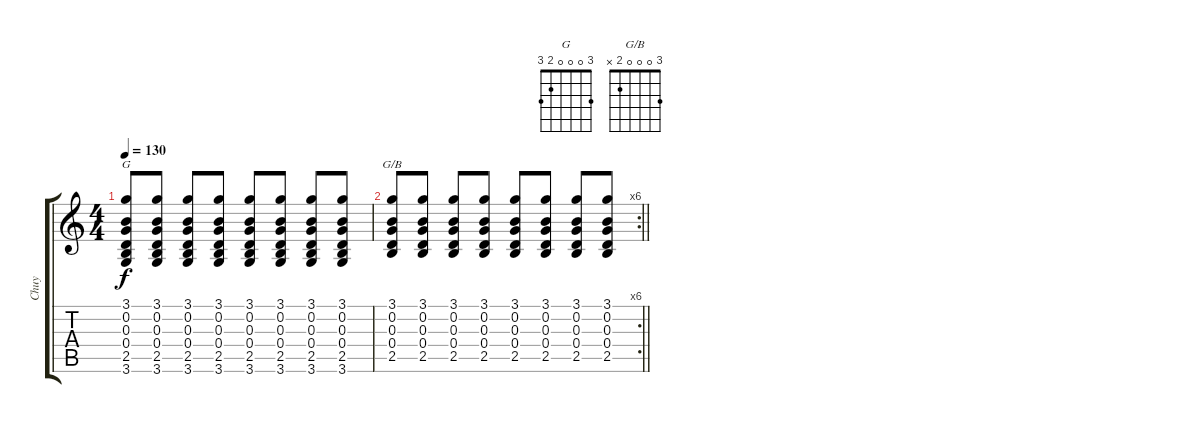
\track ("Chuy" "Chuy") {instrument acousticguitarnylon}
\staff {score tabs}
\tuning (E4 B3 G3 D3 A2 E2) {hide}
\chord ("G" 3 0 0 0 2 3)
\chord ("G/B" 3 0 0 0 2 x)
\ts (4 4)
\tempo 130
\clef g2
\ks c
(3.1 0.2 0.3 0.4 2.5 3.6).8{ch "G" dy f} (3.1 0.2 0.3 0.4 2.5 3.6).8 (3.1 0.2 0.3 0.4 2.5 3.6).8 (3.1 0.2 0.3 0.4 2.5 3.6).8 (3.1 0.2 0.3 0.4 2.5 3.6).8 (3.1 0.2 0.3 0.4 2.5 3.6).8 (3.1 0.2 0.3 0.4 2.5 3.6).8 (3.1 0.2 0.3 0.4 2.5 3.6).8 |
\rc 6
\barLineRight lightlight
(3.1 0.2 0.3 0.4 2.5).8{ch "G/B"} (3.1 0.2 0.3 0.4 2.5).8 (3.1 0.2 0.3 0.4 2.5).8 (3.1 0.2 0.3 0.4 2.5).8 (3.1 0.2 0.3 0.4 2.5).8 (3.1 0.2 0.3 0.4 2.5).8 (3.1 0.2 0.3 0.4 2.5).8 (3.1 0.2 0.3 0.4 2.5).8
